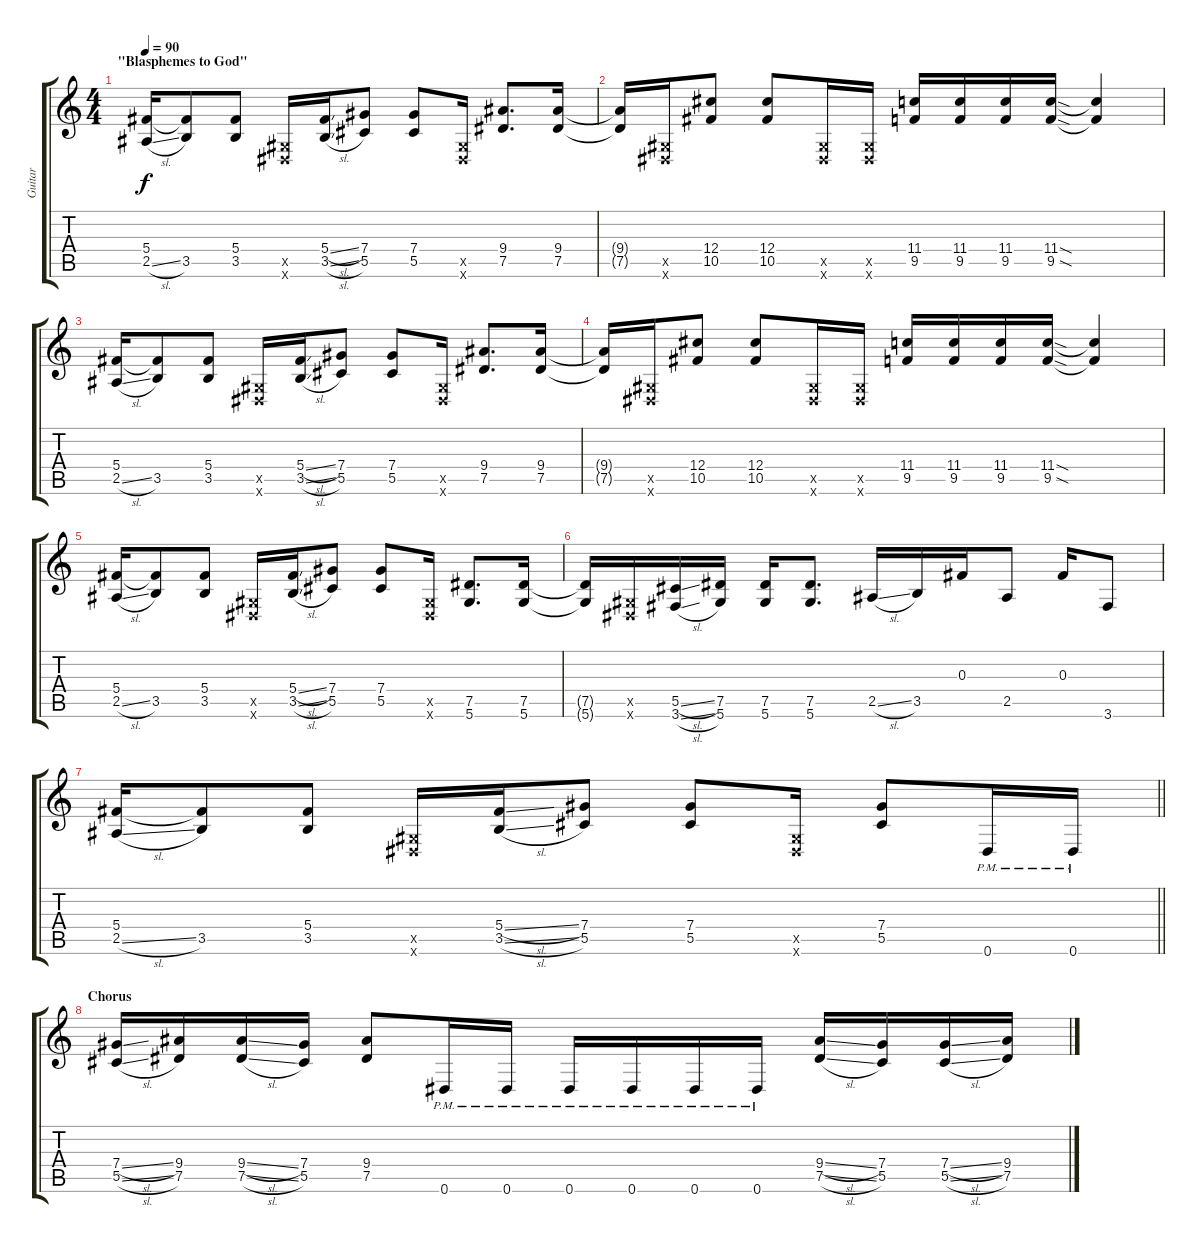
\track ("Guitar" "Guitar") {instrument distortionguitar}
\staff {score tabs}
\tuning (Eb4 Bb3 Gb3 Db3 Ab2 Eb2) {hide}
\ts (4 4)
\section ("" "\"Blasphemes to God\"")
\tempo 90
\clef g2
\ks c
(5.4 2.5{sl}).16{dy f} (5.4{t} 3.5).8 (5.4 3.5).8 (0.5{x} 0.6{x}).16 (5.4{sl} 3.5{sl}).16 (7.4 5.5).8 (7.4 5.5).8 (0.5{x} 0.6{x}).16 (9.4 7.5).8{d} (9.4 7.5).16 |
(9.4{t} 7.5{t}).16 (0.5{x} 0.6{x}).16 (12.4 10.5).8 (12.4 10.5).8 (0.5{x} 0.6{x}).16 (0.5{x} 0.6{x}).16 (11.4 9.5).16 (11.4 9.5).16 (11.4 9.5).16 (11.4{sod} 9.5{sod}).16 (11.4{t} 9.5{t}).4 |
(5.4 2.5{sl}).16 (5.4{t} 3.5).8 (5.4 3.5).8 (0.5{x} 0.6{x}).16 (5.4{sl} 3.5{sl}).16 (7.4 5.5).8 (7.4 5.5).8 (0.5{x} 0.6{x}).16 (9.4 7.5).8{d} (9.4 7.5).16 |
(9.4{t} 7.5{t}).16 (0.5{x} 0.6{x}).16 (12.4 10.5).8 (12.4 10.5).8 (0.5{x} 0.6{x}).16 (0.5{x} 0.6{x}).16 (11.4 9.5).16 (11.4 9.5).16 (11.4 9.5).16 (11.4{sod} 9.5{sod}).16 (11.4{t} 9.5{t}).4 |
(5.4 2.5{sl}).16 (5.4{t} 3.5).8 (5.4 3.5).8 (0.5{x} 0.6{x}).16 (5.4{sl} 3.5{sl}).16 (7.4 5.5).8 (7.4 5.5).8 (0.5{x} 0.6{x}).16 (7.5 5.6).8{d} (7.5 5.6).16 |
(7.5{t} 5.6{t}).16 (0.5{x} 0.6{x}).16 (5.5{sl} 3.6{sl}).16 (7.5 5.6).16 (7.5 5.6).16 (7.5 5.6).8{d} 2.5{sl}.16 3.5.16 0.3.16 2.5.8 0.3.16 3.6.8 |
\barLineRight lightlight
(5.4 2.5{sl}).16 (5.4{t} 3.5).8 (5.4 3.5).8 (0.5{x} 0.6{x}).16 (5.4{sl} 3.5{sl}).16 (7.4 5.5).8 (7.4 5.5).8 (0.5{x} 0.6{x}).16 (7.4 5.5).8 0.6{pm}.16 0.6{pm}.16 |
\section ("" "Chorus")
(7.4{sl} 5.5{sl}).16 (9.4 7.5).16 (9.4{sl} 7.5{sl}).16 (7.4 5.5).16 (9.4 7.5).8 0.6{pm}.16 0.6{pm}.16 0.6{pm}.16 0.6{pm}.16 0.6{pm}.16 0.6{pm}.16 (9.4{sl} 7.5{sl}).16 (7.4 5.5).16 (7.4{sl} 5.5{sl}).16 (9.4 7.5).16
